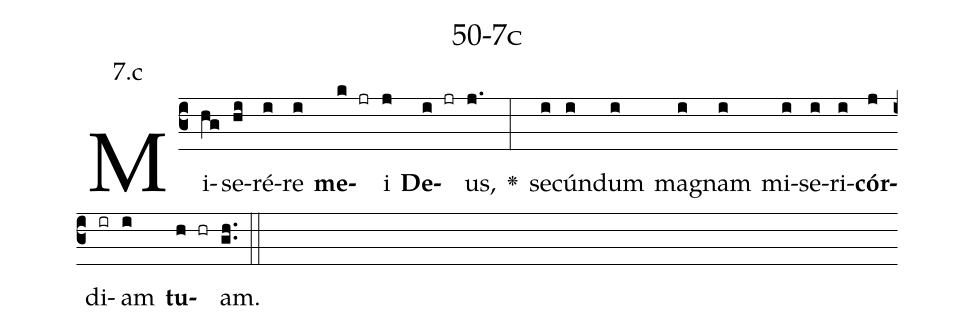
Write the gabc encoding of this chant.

name: 50-7c;
annotation: 7.c;
%%
(c3)Mi(hg)se(hi)ré(i)re(i) <b>me</b>(k jr)i(j) <b>De</b>(i jr)us,(j.) <v>\greheightstar</v>(:) se(i)cún(i)dum(i) ma(i)gnam(i) mi(i)se(i)ri(i)<b>cór</b>(j)di(ir)am(i) <b>tu</b>(h hr)am.(gh..) (::)


%E(i) u(i) o(j) u(i) a(h) e.(gh..) (::)
